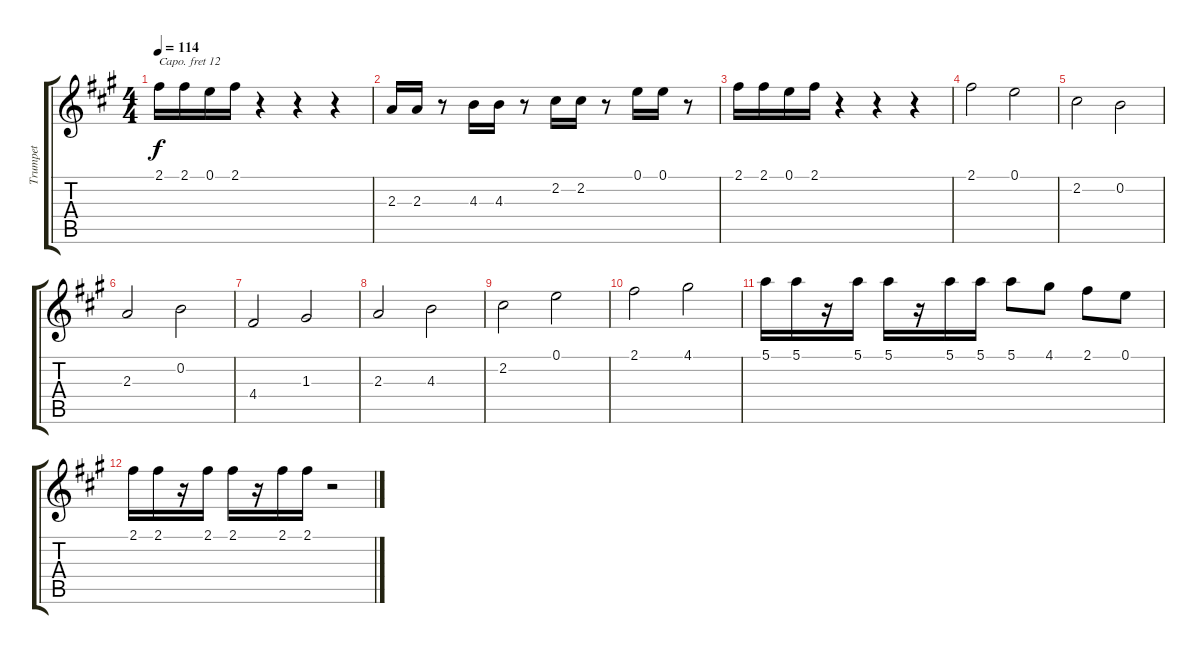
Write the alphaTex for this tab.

\track ("Trumpet" "Trumpet") {instrument trumpet}
\staff {score tabs}
\capo 12
\tuning (E4 B3 G3 D3 A2 E2) {hide}
\ts (4 4)
\tempo 114
\clef g2
\ks a
2.1.16{dy f} 2.1.16 0.1.16 2.1.16 r.4 r.4 r.4 |
2.3.16 2.3.16 r.8 4.3.16 4.3.16 r.8 2.2.16 2.2.16 r.8 0.1.16 0.1.16 r.8 |
2.1.16 2.1.16 0.1.16 2.1.16 r.4 r.4 r.4 |
2.1.2 0.1.2 |
2.2.2 0.2.2 |
2.3.2 0.2.2 |
4.4.2 1.3.2 |
2.3.2 4.3.2 |
2.2.2 0.1.2 |
2.1.2 4.1.2 |
5.1.16 5.1.16 r.16 5.1.16 5.1.16 r.16 5.1.16 5.1.16 5.1.8 4.1.8 2.1.8 0.1.8 |
2.1.16 2.1.16 r.16 2.1.16 2.1.16 r.16 2.1.16 2.1.16 r.2
